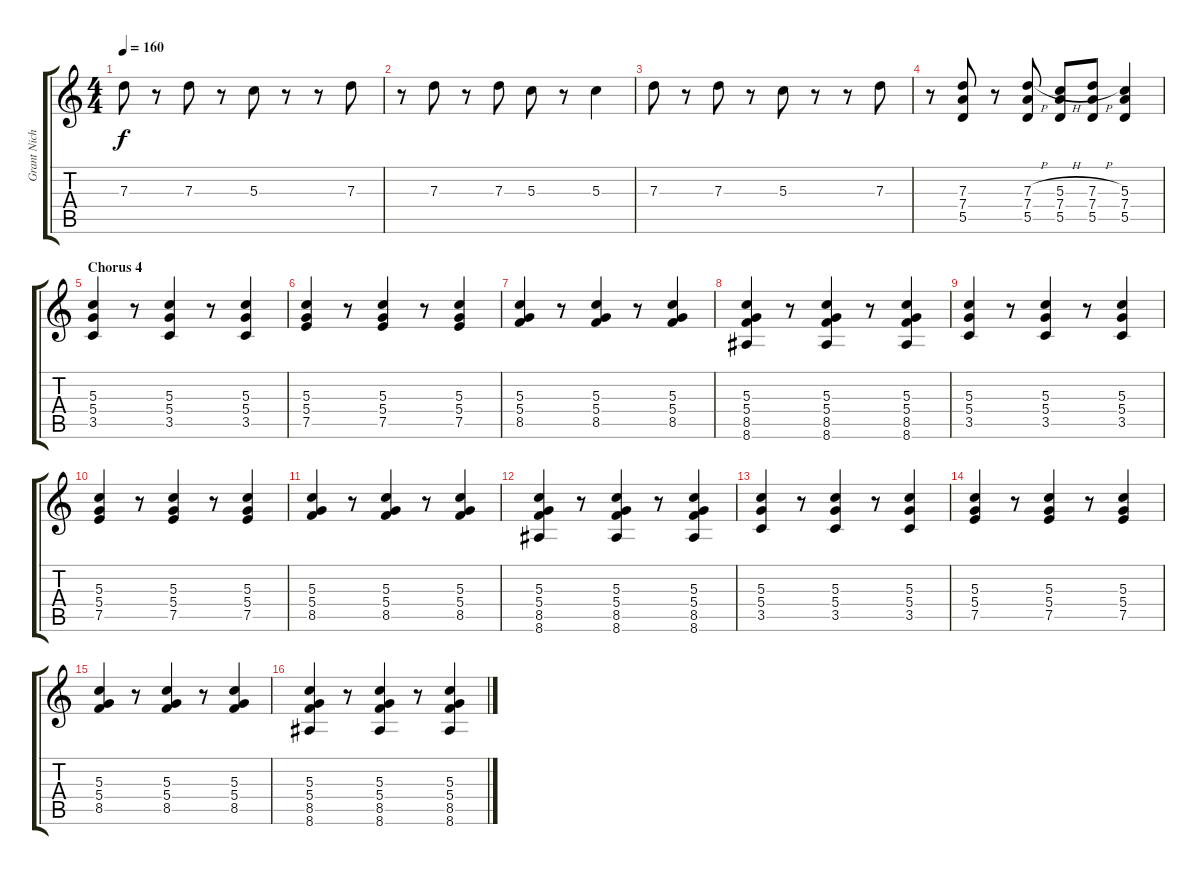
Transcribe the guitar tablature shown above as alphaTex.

\track ("Grant Nicholas (Lead Guitar)" "Grant Nich") {instrument overdrivenguitar}
\staff {score tabs}
\tuning (E4 B3 G3 D3 A2 D2) {hide}
\ts (4 4)
\tempo 160
\clef g2
\ks c
7.3.8{dy f} r.8 7.3.8 r.8 5.3.8 r.8 r.8 7.3.8 |
r.8 7.3.8 r.8 7.3.8 5.3.8 r.8 5.3.4 |
7.3.8 r.8 7.3.8 r.8 5.3.8 r.8 r.8 7.3.8 |
r.8 (7.3 7.4 5.5).8 r.8 (7.3{h} 7.4 5.5).8 (5.3{h} 7.4 5.5).8 (7.3{h} 7.4 5.5).8 (5.3 7.4 5.5).4 |
\section ("" "Chorus 4")
(5.3 5.4 3.5).4 r.8 (5.3 5.4 3.5).4 r.8 (5.3 5.4 3.5).4 |
(5.3 5.4 7.5).4 r.8 (5.3 5.4 7.5).4 r.8 (5.3 5.4 7.5).4 |
(5.3 5.4 8.5).4 r.8 (5.3 5.4 8.5).4 r.8 (5.3 5.4 8.5).4 |
(5.3 5.4 8.5 8.6).4 r.8 (5.3 5.4 8.5 8.6).4 r.8 (5.3 5.4 8.5 8.6).4 |
(5.3 5.4 3.5).4 r.8 (5.3 5.4 3.5).4 r.8 (5.3 5.4 3.5).4 |
(5.3 5.4 7.5).4 r.8 (5.3 5.4 7.5).4 r.8 (5.3 5.4 7.5).4 |
(5.3 5.4 8.5).4 r.8 (5.3 5.4 8.5).4 r.8 (5.3 5.4 8.5).4 |
(5.3 5.4 8.5 8.6).4 r.8 (5.3 5.4 8.5 8.6).4 r.8 (5.3 5.4 8.5 8.6).4 |
(5.3 5.4 3.5).4 r.8 (5.3 5.4 3.5).4 r.8 (5.3 5.4 3.5).4 |
(5.3 5.4 7.5).4 r.8 (5.3 5.4 7.5).4 r.8 (5.3 5.4 7.5).4 |
(5.3 5.4 8.5).4 r.8 (5.3 5.4 8.5).4 r.8 (5.3 5.4 8.5).4 |
(5.3 5.4 8.5 8.6).4 r.8 (5.3 5.4 8.5 8.6).4 r.8 (5.3 5.4 8.5 8.6).4
